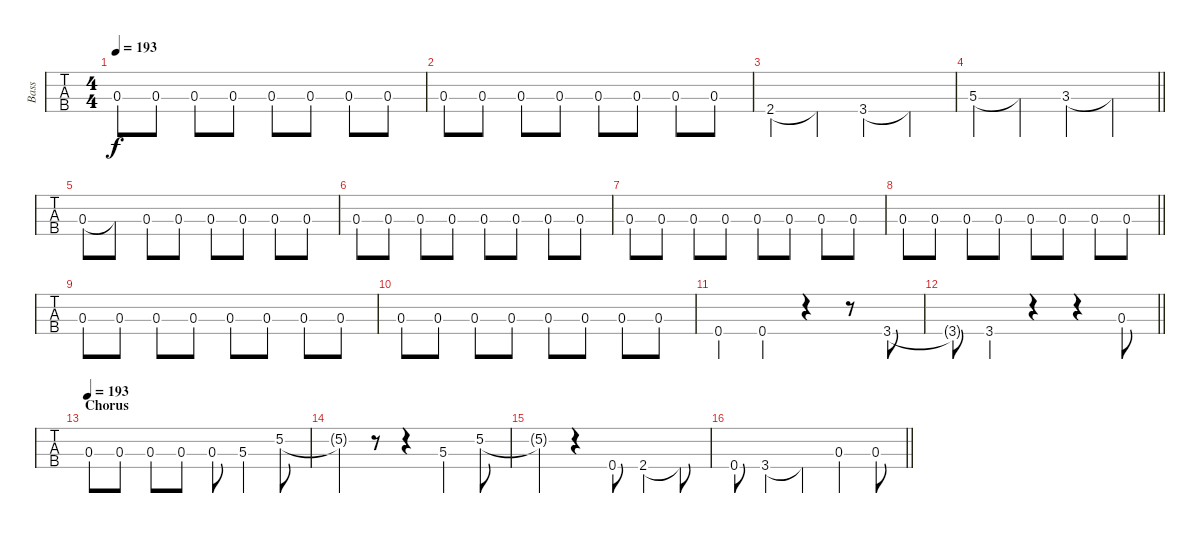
\track ("Bass" "Bass") {instrument electricbassfinger}
\staff {tabs}
\tuning (G2 D2 A1 E1) {hide}
\ts (4 4)
\tempo 193
\clef f4
\ks c
0.3.8{dy f} 0.3.8 0.3.8 0.3.8 0.3.8 0.3.8 0.3.8 0.3.8 |
0.3.8 0.3.8 0.3.8 0.3.8 0.3.8 0.3.8 0.3.8 0.3.8 |
2.4.4 2.4{t}.4 3.4.4 3.4{t}.4 |
\barLineRight lightlight
5.3.4 5.3{t}.4 3.3.4 3.3{t}.4 |
0.3.8 0.3{t}.8 0.3.8 0.3.8 0.3.8 0.3.8 0.3.8 0.3.8 |
0.3.8 0.3.8 0.3.8 0.3.8 0.3.8 0.3.8 0.3.8 0.3.8 |
0.3.8 0.3.8 0.3.8 0.3.8 0.3.8 0.3.8 0.3.8 0.3.8 |
\barLineRight lightlight
0.3.8 0.3.8 0.3.8 0.3.8 0.3.8 0.3.8 0.3.8 0.3.8 |
0.3.8 0.3.8 0.3.8 0.3.8 0.3.8 0.3.8 0.3.8 0.3.8 |
0.3.8 0.3.8 0.3.8 0.3.8 0.3.8 0.3.8 0.3.8 0.3.8 |
0.4.4 0.4.4 r.4 r.8 3.4.8 |
\barLineRight lightlight
3.4{t}.8 3.4.4 r.4 r.4 0.3.8 |
\section ("" "Chorus")
\tempo 193
0.3.8 0.3.8 0.3.8 0.3.8 0.3.8 5.3.4 5.2.8 |
5.2{t}.4 r.8 r.4 5.3.4 5.2.8 |
5.2{t}.4 r.4 0.4.8 2.4.4 2.4{t}.8 |
\barLineRight lightlight
0.4.8 3.4.4 3.4{t}.4 0.3.4 0.3.8
